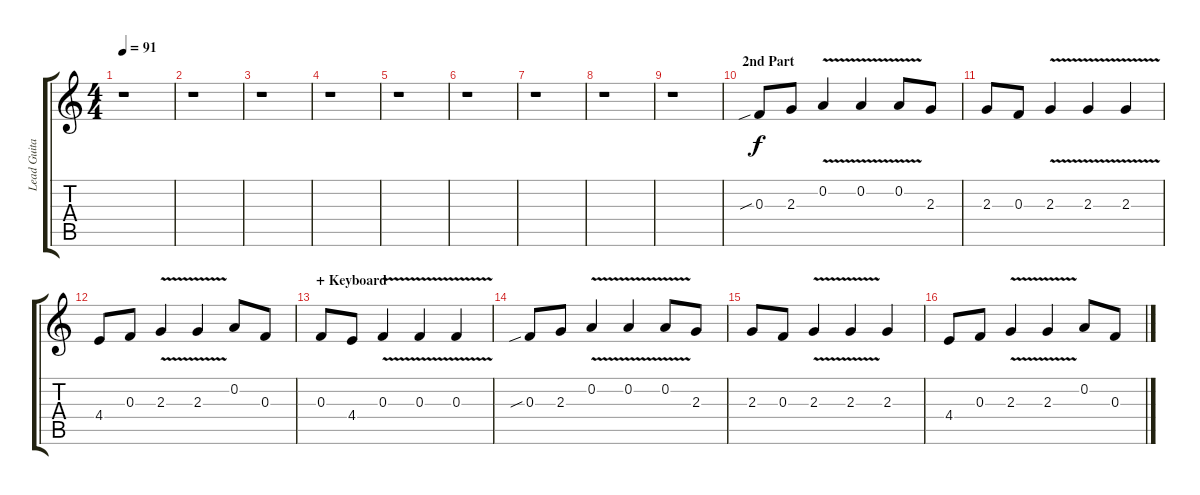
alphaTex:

\track ("Lead Guitar (Demir)" "Lead Guita") {instrument overdrivenguitar}
\staff {score tabs}
\tuning (D4 A3 F3 C3 G2 D2) {hide}
\ts (4 4)
\tempo 91
\clef g2
\ks c
r.1{dy f} |
r.1 |
r.1 |
r.1 |
r.1 |
r.1 |
r.1 |
r.1 |
r.1 |
\section ("" "2nd Part")
0.3{sib}.8 2.3.8 0.2{v}.4 0.2{v}.4 0.2{v}.8 2.3.8 |
2.3.8 0.3.8 2.3{v}.4 2.3{v}.4 2.3{v}.4 |
4.4.8 0.3.8 2.3{v}.4 2.3{v}.4 0.2.8 0.3.8 |
\section ("" "+ Keyboard")
0.3.8 4.4.8 0.3{v}.4 0.3{v}.4 0.3{v}.4 |
0.3{sib}.8 2.3.8 0.2{v}.4 0.2{v}.4 0.2{v}.8 2.3.8 |
2.3.8 0.3.8 2.3{v}.4 2.3{v}.4 2.3.4 |
4.4.8 0.3.8 2.3{v}.4 2.3{v}.4 0.2.8 0.3.8
